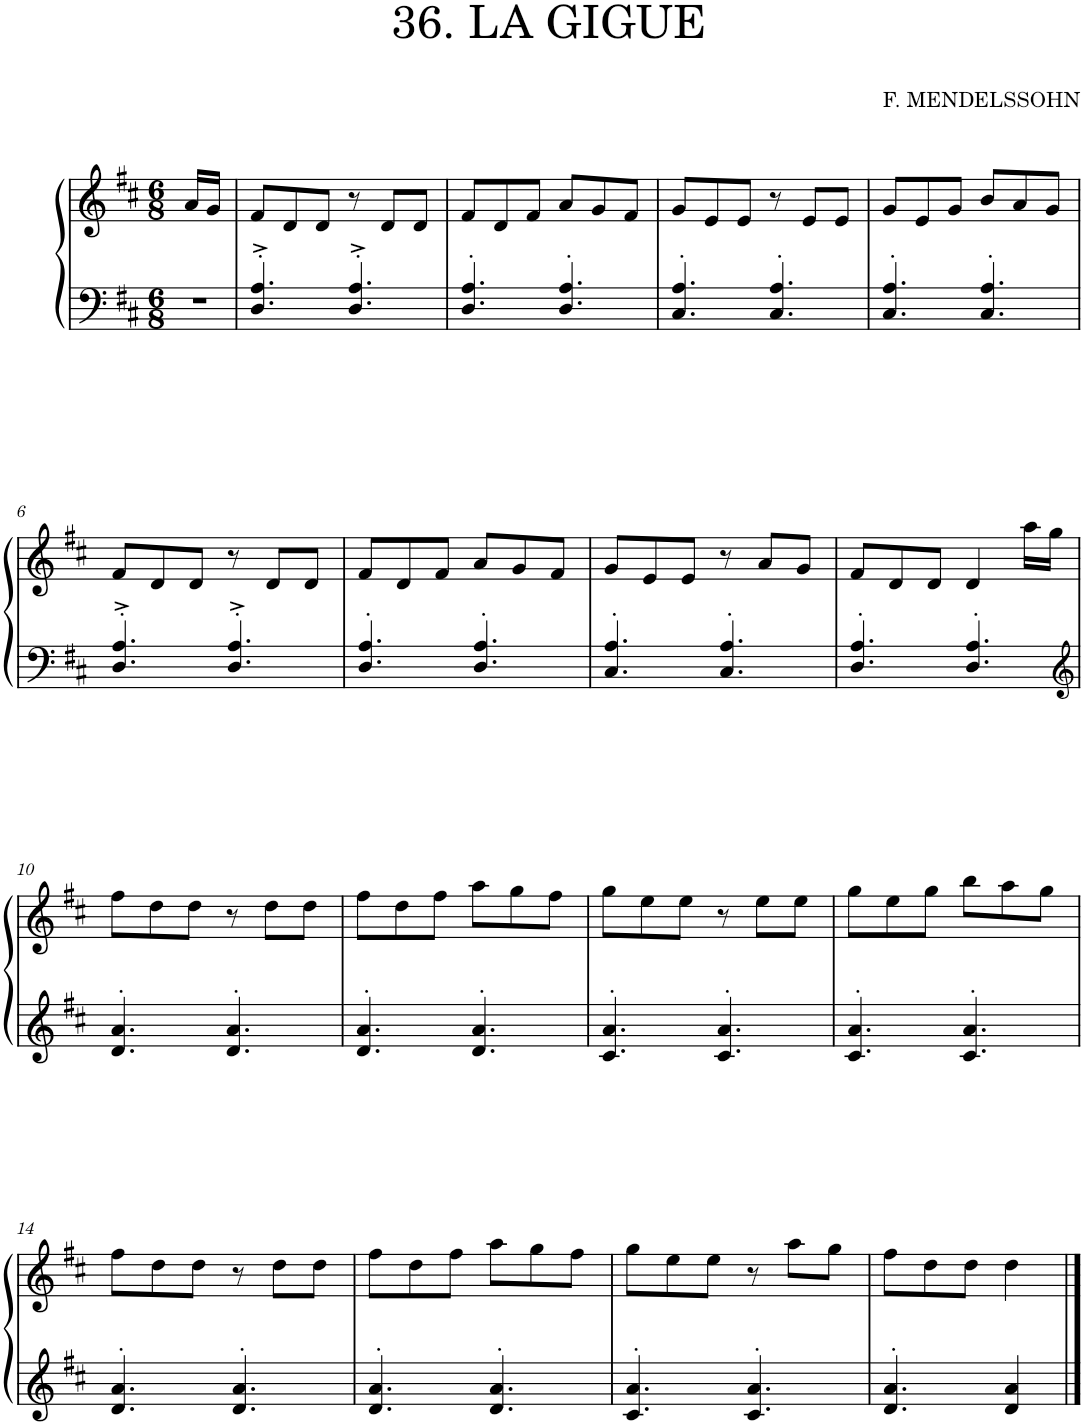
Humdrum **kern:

**kern	**kern
*part1	*part1
*staff2	*staff1
*I"Piano	*
*I'Pno.	*
*clefF4	*clefG2
*k[f#c#]	*k[f#c#]
*M6/8	*M6/8
=1	=1
2.r	16a/LL
.	16g/JJ
.	2ryy
.	8ryy
=2	=2
*^	*
2.ryy	4.D/'^ 4.A/'^	8f#/L
.	.	8d/
.	.	8d/J
.	4.D/'^ 4.A/'^	8r
.	.	8d/L
.	.	8d/J
=3	=3	=3
2.ryy	4.D/' 4.A/'	8f#/L
.	.	8d/
.	.	8f#/J
.	4.D/' 4.A/'	8a/L
.	.	8g/
.	.	8f#/J
=4	=4	=4
2.ryy	4.C#/' 4.A/'	8g/L
.	.	8e/
.	.	8e/J
.	4.C#/' 4.A/'	8r
.	.	8e/L
.	.	8e/J
=5	=5	=5
2.ryy	4.C#/' 4.A/'	8g/L
.	.	8e/
.	.	8g/J
.	4.C#/' 4.A/'	8b/L
.	.	8a/
.	.	8g/J
!!LO:LB:g=z
=6	=6	=6
2.ryy	4.D/'^ 4.A/'^	8f#/L
.	.	8d/
.	.	8d/J
.	4.D/'^ 4.A/'^	8r
.	.	8d/L
.	.	8d/J
=7	=7	=7
2.ryy	4.D/' 4.A/'	8f#/L
.	.	8d/
.	.	8f#/J
.	4.D/' 4.A/'	8a/L
.	.	8g/
.	.	8f#/J
=8	=8	=8
2.ryy	4.C#/' 4.A/'	8g/L
.	.	8e/
.	.	8e/J
.	4.C#/' 4.A/'	8r
.	.	8a/L
.	.	8g/J
=9	=9	=9
2.ryy	4.D/' 4.A/'	8f#/L
.	.	8d/
.	.	8d/J
.	4.D/' 4.A/'	4d/
.	.	16aa\LL
.	.	16gg\JJ
!!LO:LB:g=z
=10	=10	=10
*clefG2	*	*
2.ryy	4.d/' 4.a/'	8ff#\L
.	.	8dd\
.	.	8dd\J
.	4.d/' 4.a/'	8r
.	.	8dd\L
.	.	8dd\J
=11	=11	=11
2.ryy	4.d/' 4.a/'	8ff#\L
.	.	8dd\
.	.	8ff#\J
.	4.d/' 4.a/'	8aa\L
.	.	8gg\
.	.	8ff#\J
=12	=12	=12
2.ryy	4.c#/' 4.a/'	8gg\L
.	.	8ee\
.	.	8ee\J
.	4.c#/' 4.a/'	8r
.	.	8ee\L
.	.	8ee\J
=13	=13	=13
2.ryy	4.c#/' 4.a/'	8gg\L
.	.	8ee\
.	.	8gg\J
.	4.c#/' 4.a/'	8bb\L
.	.	8aa\
.	.	8gg\J
!!LO:LB:g=z
=14	=14	=14
2.ryy	4.d/' 4.a/'	8ff#\L
.	.	8dd\
.	.	8dd\J
.	4.d/' 4.a/'	8r
.	.	8dd\L
.	.	8dd\J
=15	=15	=15
2.ryy	4.d/' 4.a/'	8ff#\L
.	.	8dd\
.	.	8ff#\J
.	4.d/' 4.a/'	8aa\L
.	.	8gg\
.	.	8ff#\J
=16	=16	=16
2.ryy	4.c#/' 4.a/'	8gg\L
.	.	8ee\
.	.	8ee\J
.	4.c#/' 4.a/'	8r
.	.	8aa\L
.	.	8gg\J
=17	=17	=17
2.ryy	4.d/' 4.a/'	8ff#\L
.	.	8dd\
.	.	8dd\J
.	4d/ 4a/	4dd\
.	8ryy	8ryy
*v	*v	*
==	==
*-	*-
